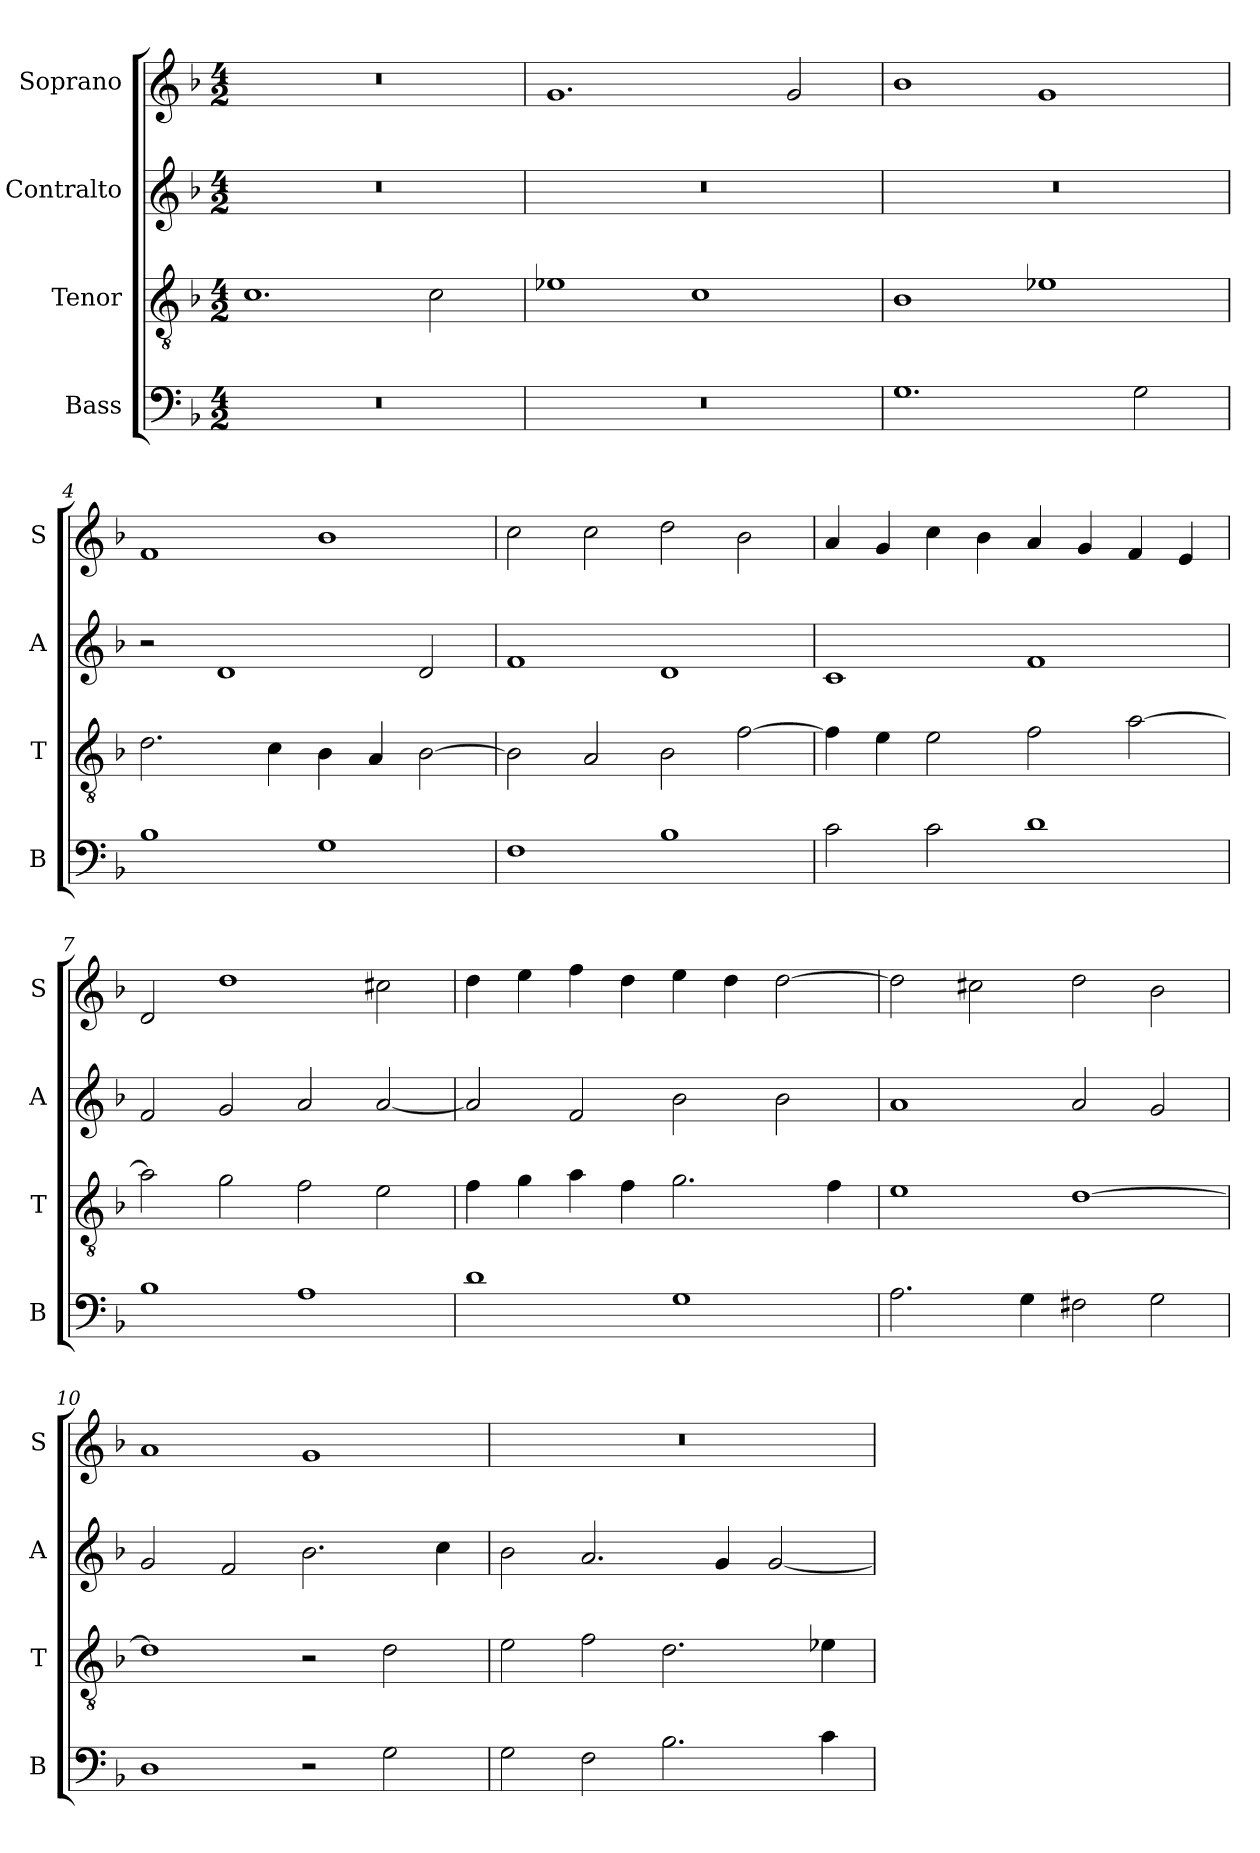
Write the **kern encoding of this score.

**kern	**kern	**kern	**kern
*part4	*part3	*part2	*part1
*staff4	*staff3	*staff2	*staff1
*I"Bass	*I"Tenor	*I"Contralto	*I"Soprano
*I'B	*I'T	*I'A	*I'S
*clefF4	*clefGv2	*clefG2	*clefG2
*k[b-]	*k[b-]	*k[b-]	*k[b-]
*G:dor	*G:dor	*G:dor	*G:dor
*M4/2	*M4/2	*M4/2	*M4/2
=1	=1	=1	=1
0r	1.c	0r	0r
.	2c	.	.
=2	=2	=2	=2
0r	1e-X	0r	1.g
.	1c	.	.
.	.	.	2g
=3	=3	=3	=3
1.G	1B-	0r	1b-
.	1e-X	.	1g
2G	.	.	.
=4	=4	=4	=4
1B-	2.d	2r	1f
.	.	1d	.
.	4c	.	.
1G	4B-	.	1b-
.	4A	.	.
.	[2B-	2d	.
=5	=5	=5	=5
1F	2B-]	1f	2cc
.	2A	.	2cc
1B-	2B-	1d	2dd
.	[2f	.	2b-
=6	=6	=6	=6
2c	4f]	1c	4a
.	4e	.	4g
2c	2e	.	4cc
.	.	.	4b-
1d	2f	1f	4a
.	.	.	4g
.	[2a	.	4f
.	.	.	4e
=7	=7	=7	=7
1B-	2a]	2f	2d
.	2g	2g	1dd
1A	2f	2a	.
.	2e	[2a	2cc#X
=8	=8	=8	=8
1d	4f	2a]	4dd
.	4g	.	4ee
.	4a	2f	4ff
.	4f	.	4dd
1G	2.g	2b-	4ee
.	.	.	4dd
.	.	2b-	[2dd
.	4f	.	.
=9	=9	=9	=9
2.A	1e	1a	2dd]
.	.	.	2cc#X
4G	.	.	.
2F#X	[1d	2a	2dd
2G	.	2g	2b-
=10	=10	=10	=10
1D	1d]	2g	1a
.	.	2f	.
2r	2r	2.b-	1g
2G	2d	.	.
.	.	4cc	.
=11	=11	=11	=11
2G	2e	2b-	0r
2F	2f	2.a	.
2.B-	2.d	.	.
.	.	4g	.
.	.	[2g	.
4c	4e-X	.	.
=	=	=	=
*-	*-	*-	*-
